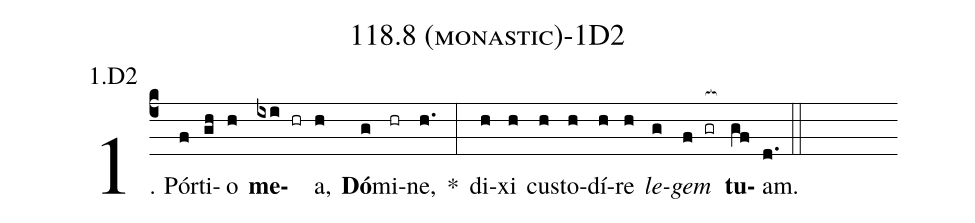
name: 118.8 (monastic)-1D2;
annotation: 1.D2;
%%
(c4)1. Pór(f)ti(gh)o(h) <b>me</b>(ixi hr)a,(h) <b>Dó</b>(g)mi(hr)ne,(h.) *(:) di(h)xi(h) cus(h)to(h)dí(h)re(h) <i>le</i>(g)<i>gem</i>(f gr[ocb:1{]) <b>tu</b>(gf[ocb:0}])am.(d.) (::)
